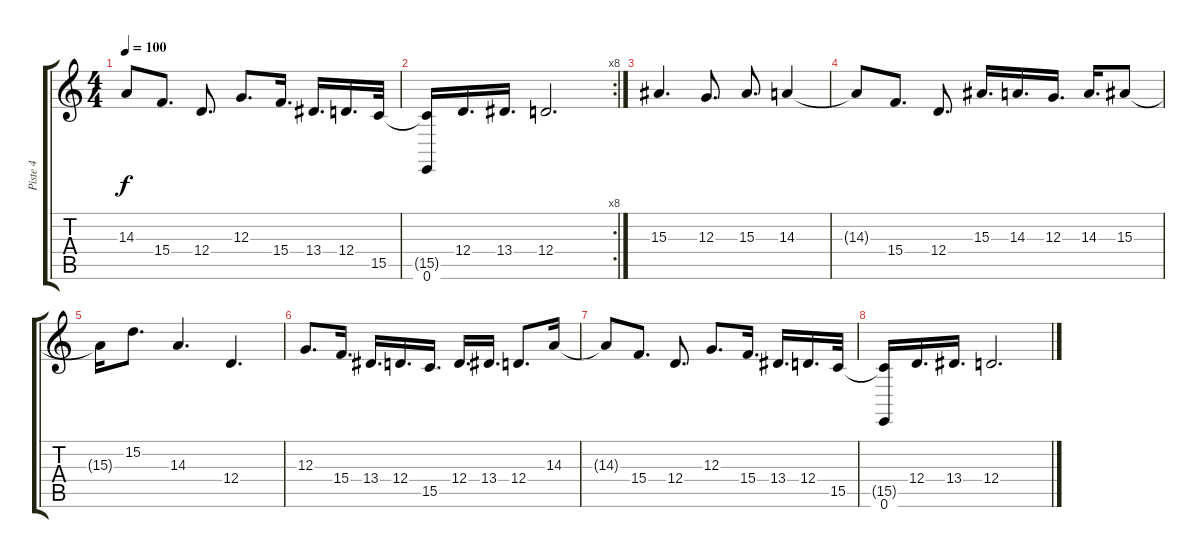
\track ("Piste 4" "Piste 4") {instrument violin}
\staff {score tabs}
\tuning (E4 B3 G3 D3 A2 E2) {hide}
\ts (4 4)
\tempo 100
\clef g2
\ks c
14.3{t}.8{dy f} 15.4.8{d} 12.4.8{d} 12.3.8{d} 15.4.16{d} 13.4.16{d} 12.4.16{d} 15.5.32 |
\rc 8
(15.5{t} 0.6).16 12.4.16{d} 13.4.16{d} 12.4.2{d} |
15.3.4{d volume 14} 12.3.8{d} 15.3.8{d} 14.3.4 |
14.3{t}.8 15.4.8{d} 12.4.8{d} 15.3.16{d} 14.3.16{d} 12.3.16{d} 14.3.16{d} 15.3.8 |
15.3{t}.16{volume 0} 15.2.8{d} 14.3.4{d} 12.4.4{d} |
12.3.8{d} 15.4.16{d} 13.4.16{d} 12.4.16{d} 15.5.16{d} 12.4.16{d} 13.4.16{d} 12.4.8{d} 14.3.16 |
14.3{t}.8 15.4.8{d} 12.4.8{d} 12.3.8{d} 15.4.16{d} 13.4.16{d} 12.4.16{d} 15.5.32 |
(15.5{t} 0.6).16 12.4.16{d} 13.4.16{d} 12.4.2{d}
